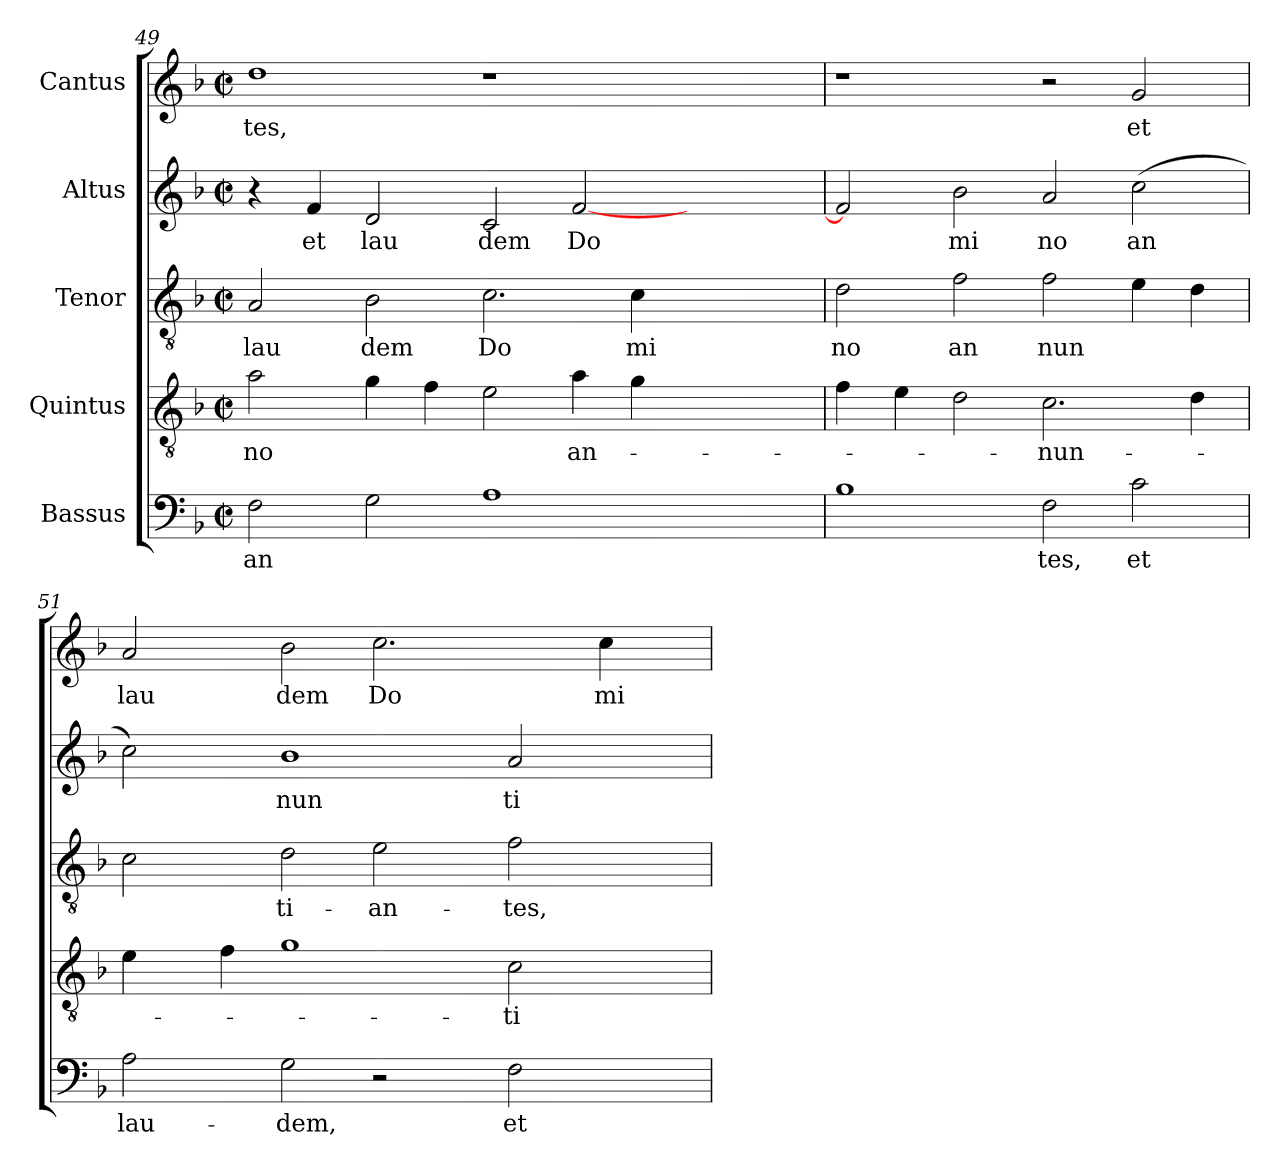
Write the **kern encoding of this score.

**kern	**text	**kern	**text	**kern	**text	**kern	**text	**kern	**text
*part5	*part5	*part4	*part4	*part3	*part3	*part2	*part2	*part1	*part1
*staff5	*staff5	*staff4	*staff4	*staff3	*staff3	*staff2	*staff2	*staff1	*staff1
*I"Bassus	*	*I"Quintus	*	*I"Tenor	*	*I"Altus	*	*I"Cantus	*
*clefF4	*	*clefGv2	*	*clefGv2	*	*clefG2	*	*clefG2	*
*k[b-]	*	*k[b-]	*	*k[b-]	*	*k[b-]	*	*k[b-]	*
*F:	*	*F:	*	*F:	*	*F:	*	*F:	*
*M2/2	*	*M2/2	*	*M2/2	*	*M2/2	*	*M2/2	*
*met(c|)	*	*met(c|)	*	*met(c|)	*	*met(c|)	*	*met(c|)	*
=49	=49	=49	=49	=49	=49	=49	=49	=49	=49
!	!LO:LY:b:cj	!	!LO:LY:b:cj	!	!LO:LY:b:cj	!	!	!	!LO:LY:b:cj
2F\	an	2a\	-no	2A/	lau	4r	.	1dd	-tes,
!	!	!	!	!	!	!	!LO:LY:b:cj	!	!
.	.	.	.	.	.	4f/	et	.	.
!	!	!	!	!	!LO:LY:b:cj	!	!LO:LY:b:cj	!	!
2G\	.	4g\	.	2B-\	dem	2d/	lau	.	.
.	.	4f\	.	.	.	.	.	.	.
!	!	!	!	!	!LO:LY:b:cj	!	!LO:LY:b:cj	!LO:N:vis=1	!
1A	.	2e\	.	2.c\	Do	2c/	dem	0r	.
!	!	!	!LO:LY:b	!	!	!	!LO:LY:b	!	!
.	.	4a\	an-	.	.	[<2f/	Do	.	.
!	!	!	!	!	!LO:LY:b:cj	!	!	!	!
.	.	4g\	.	4c\	mi	.	.	.	.
1ryy	.	1ryy	.	1ryy	.	1ryy	.	.	.
=50	=50	=50	=50	=50	=50	=50	=50	=50	=50
!	!	!	!	!	!LO:LY:b:cj	!	!	!	!
1B-	.	4f\	.	2d\	no	2f/]	.	1r	.
.	.	4e\	.	.	.	.	.	.	.
!	!	!	!	!	!LO:LY:b:cj	!	!LO:LY:b:cj	!	!
.	.	2d\	.	2f\	an	2b-\	mi	.	.
!	!LO:LY:b:cj	!	!LO:LY:b	!	!LO:LY:b	!	!LO:LY:b:cj	!	!
2F\	tes,	2.c\	-nun-	2f\	nun	2a/	no	2r	.
!	!LO:LY:b:cj	!	!	!	!	!	!LO:LY:b:cj	!	!LO:LY:b:cj
2c\	et	.	.	4e\	.	(<2cc\	an	2g/	et
.	.	4d\	.	4d\	.	.	.	.	.
!!LO:LB:g=z
=51	=51	=51	=51	=51	=51	=51	=51	=51	=51
!	!LO:LY:b:cj	!	!	!	!	!	!	!	!LO:LY:b:cj
*	*	*^	*	*^	*	*^	*	*	*
2A\	lau-	4e\	32.ryy	.	2c\	16..ryy	.	2cc\)	16ryy	.	2a/	lau
.	.	.	1ryy	.	.	.	.	.	.	.	.	.
.	.	.	.	.	.	.	.	.	1ryy	.	.	.
.	.	.	.	.	.	1ryy	.	.	.	.	.	.
.	.	4f\	.	.	.	.	.	.	.	.	.	.
!	!LO:LY:b:cj	!	!	!	!	!	!LO:LY:b:cj	!	!	!LO:LY:b:cj	!	!LO:LY:b:cj
2G\	-dem,	1g	.	.	2d\	.	ti-	1b-	.	nun	2b-\	dem
!	!	!	!	!	!	!	!LO:LY:b:cj	!	!	!	!	!LO:LY:b:cj
2r	.	.	.	.	2e\	.	-an-	.	.	.	2.cc\	Do
.	.	.	2ryy	.	.	.	.	.	.	.	.	.
.	.	.	.	.	.	.	.	.	2...ryy	.	.	.
.	.	.	.	.	.	2ryy	.	.	.	.	.	.
!	!LO:LY:b:cj	!	!	!LO:LY:b:cj	!	!	!LO:LY:b:cj	!	!	!LO:LY:b:cj	!	!
2F\	et	2c\	.	-ti	2f\	.	-tes,	2a/	.	ti	.	.
.	.	.	4ryy	.	.	.	.	.	.	.	.	.
.	.	.	.	.	.	4ryy	.	.	.	.	.	.
!	!	!	!	!	!	!	!	!	!	!	!	!LO:LY:b:cj
.	.	.	.	.	.	.	.	.	.	.	4cc\	mi
.	.	.	8ryy	.	.	.	.	.	.	.	.	.
.	.	.	.	.	.	8ryy	.	.	.	.	.	.
.	.	.	16ryy	.	.	.	.	.	.	.	.	.
.	.	.	64ryy	.	.	64ryy	.	.	.	.	.	.
*	*	*v	*v	*	*	*	*	*v	*v	*	*	*
*	*	*	*	*v	*v	*	*	*	*	*
=	=	=	=	=	=	=	=	=	=
*-	*-	*-	*-	*-	*-	*-	*-	*-	*-
